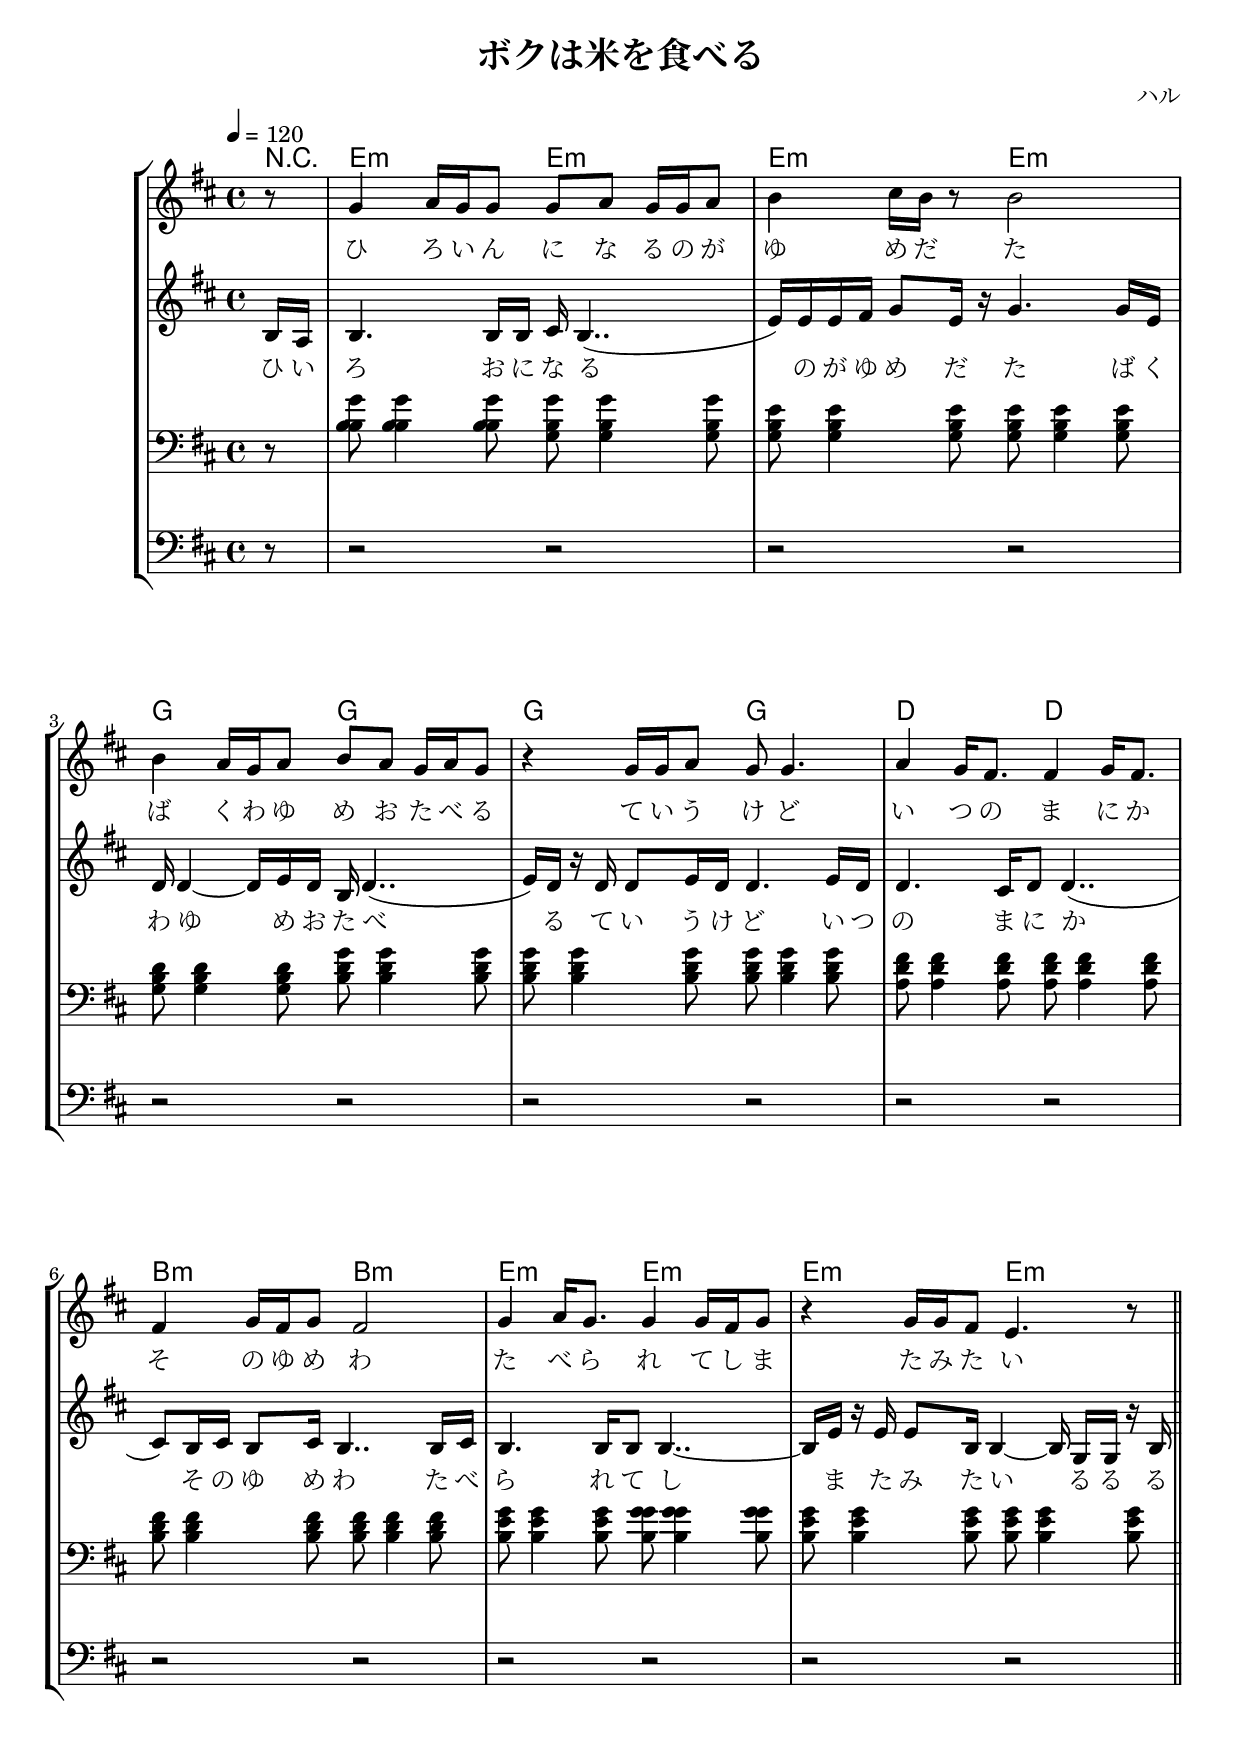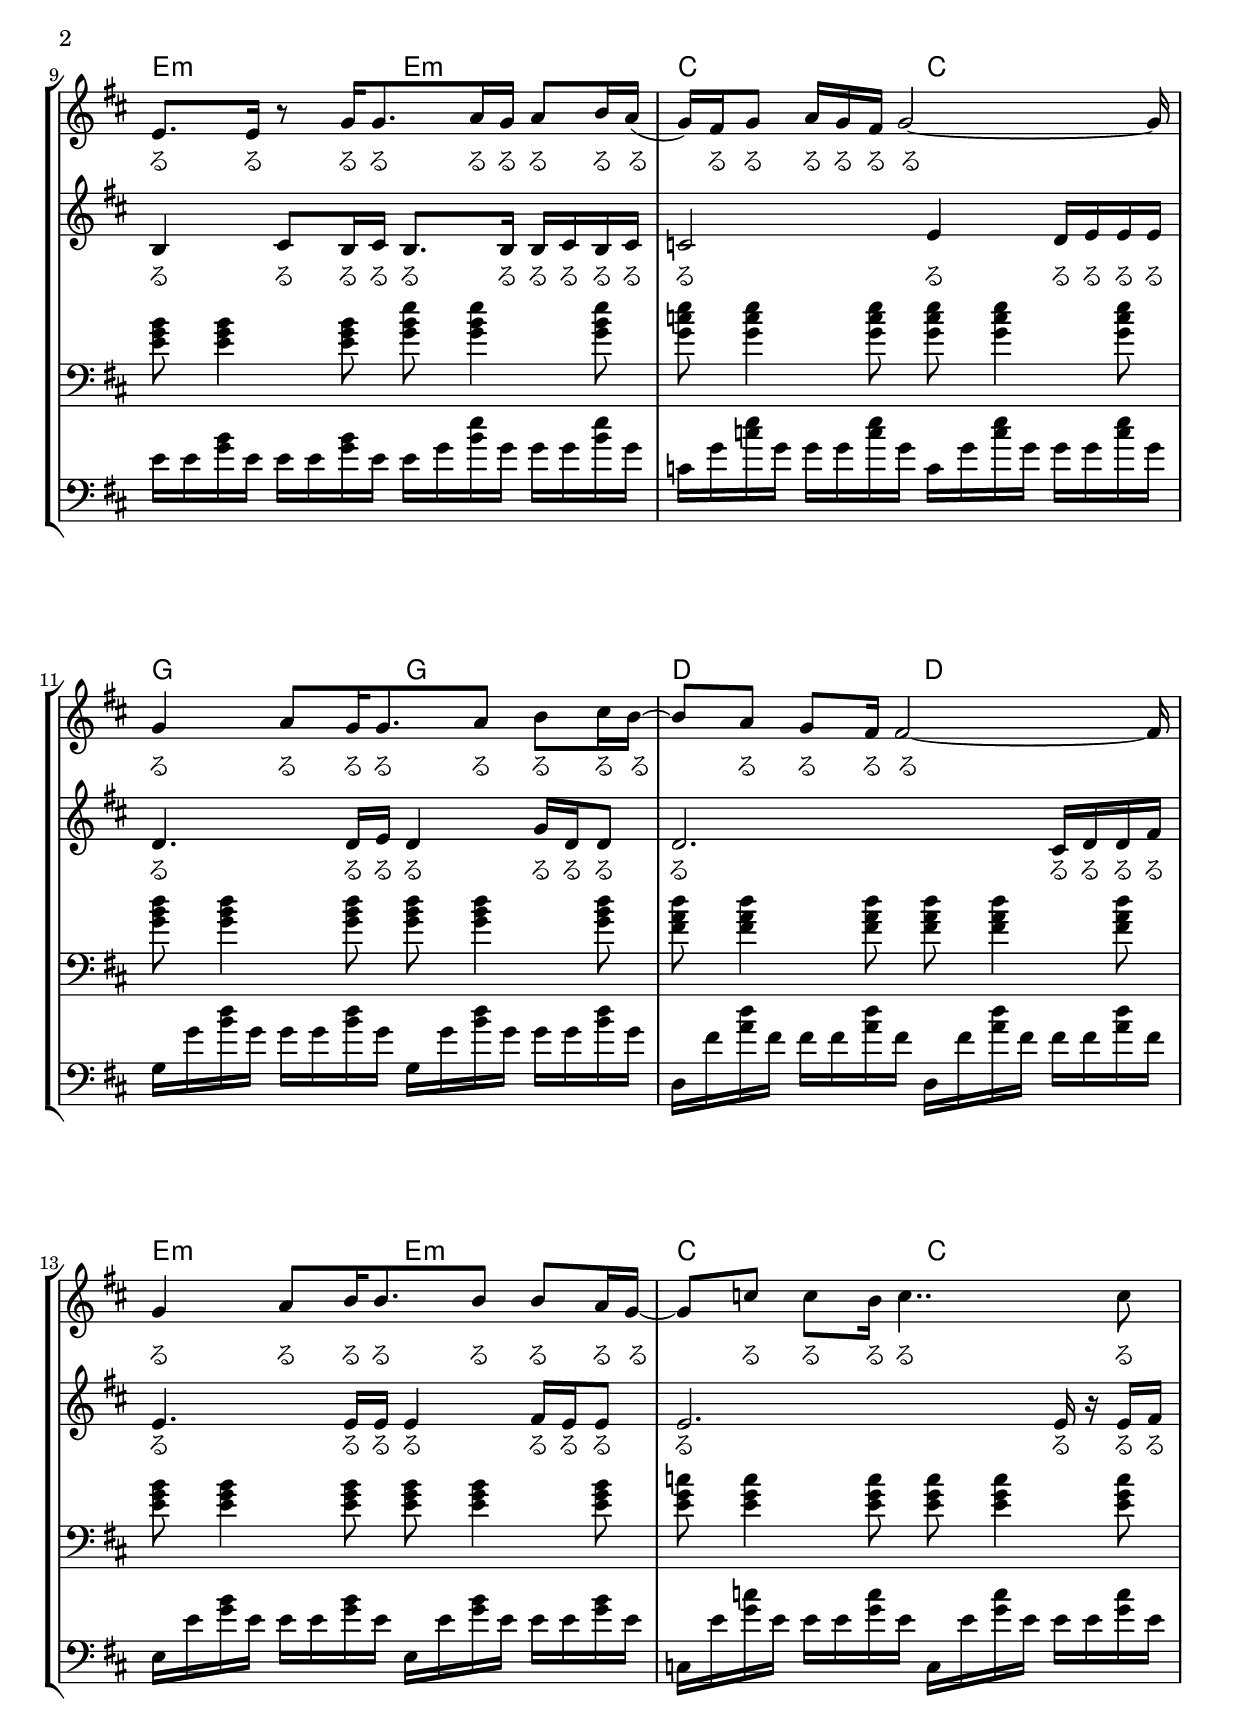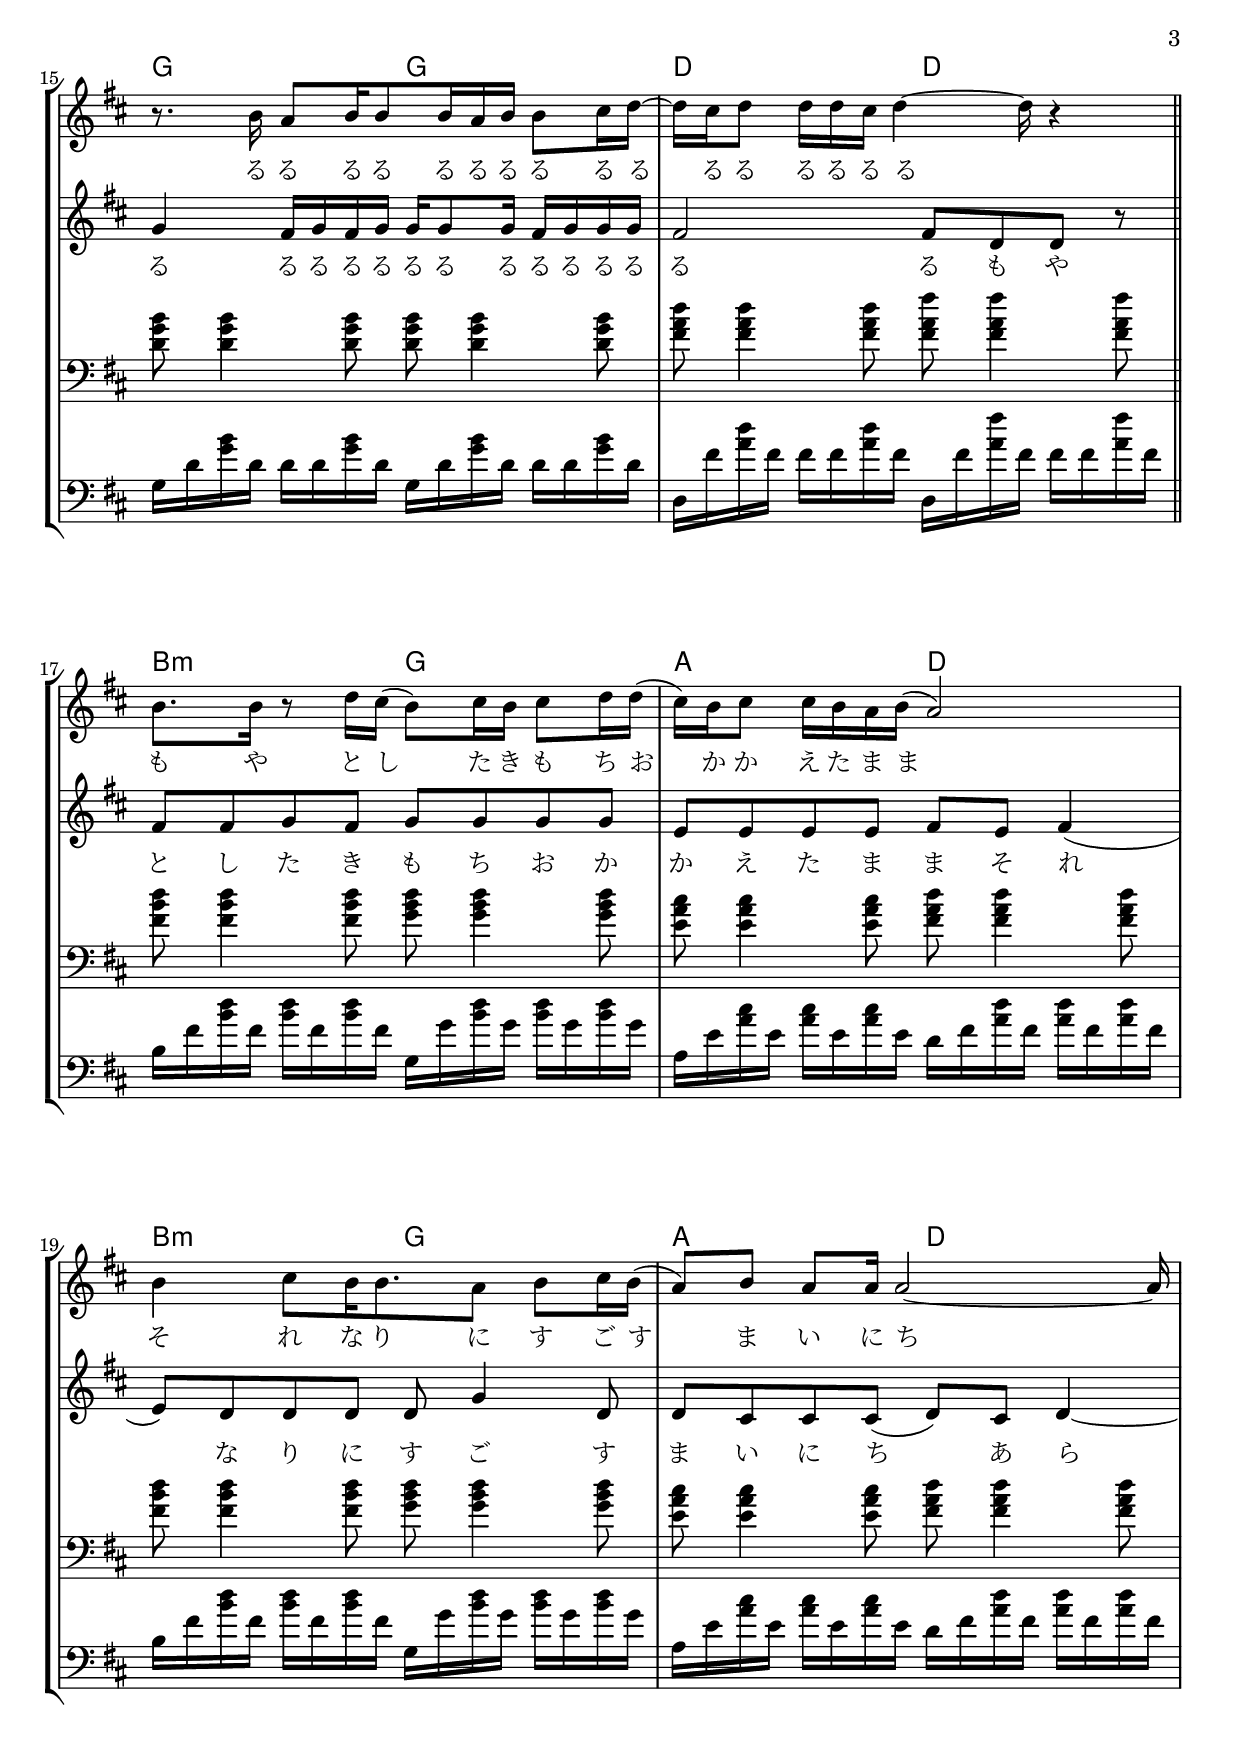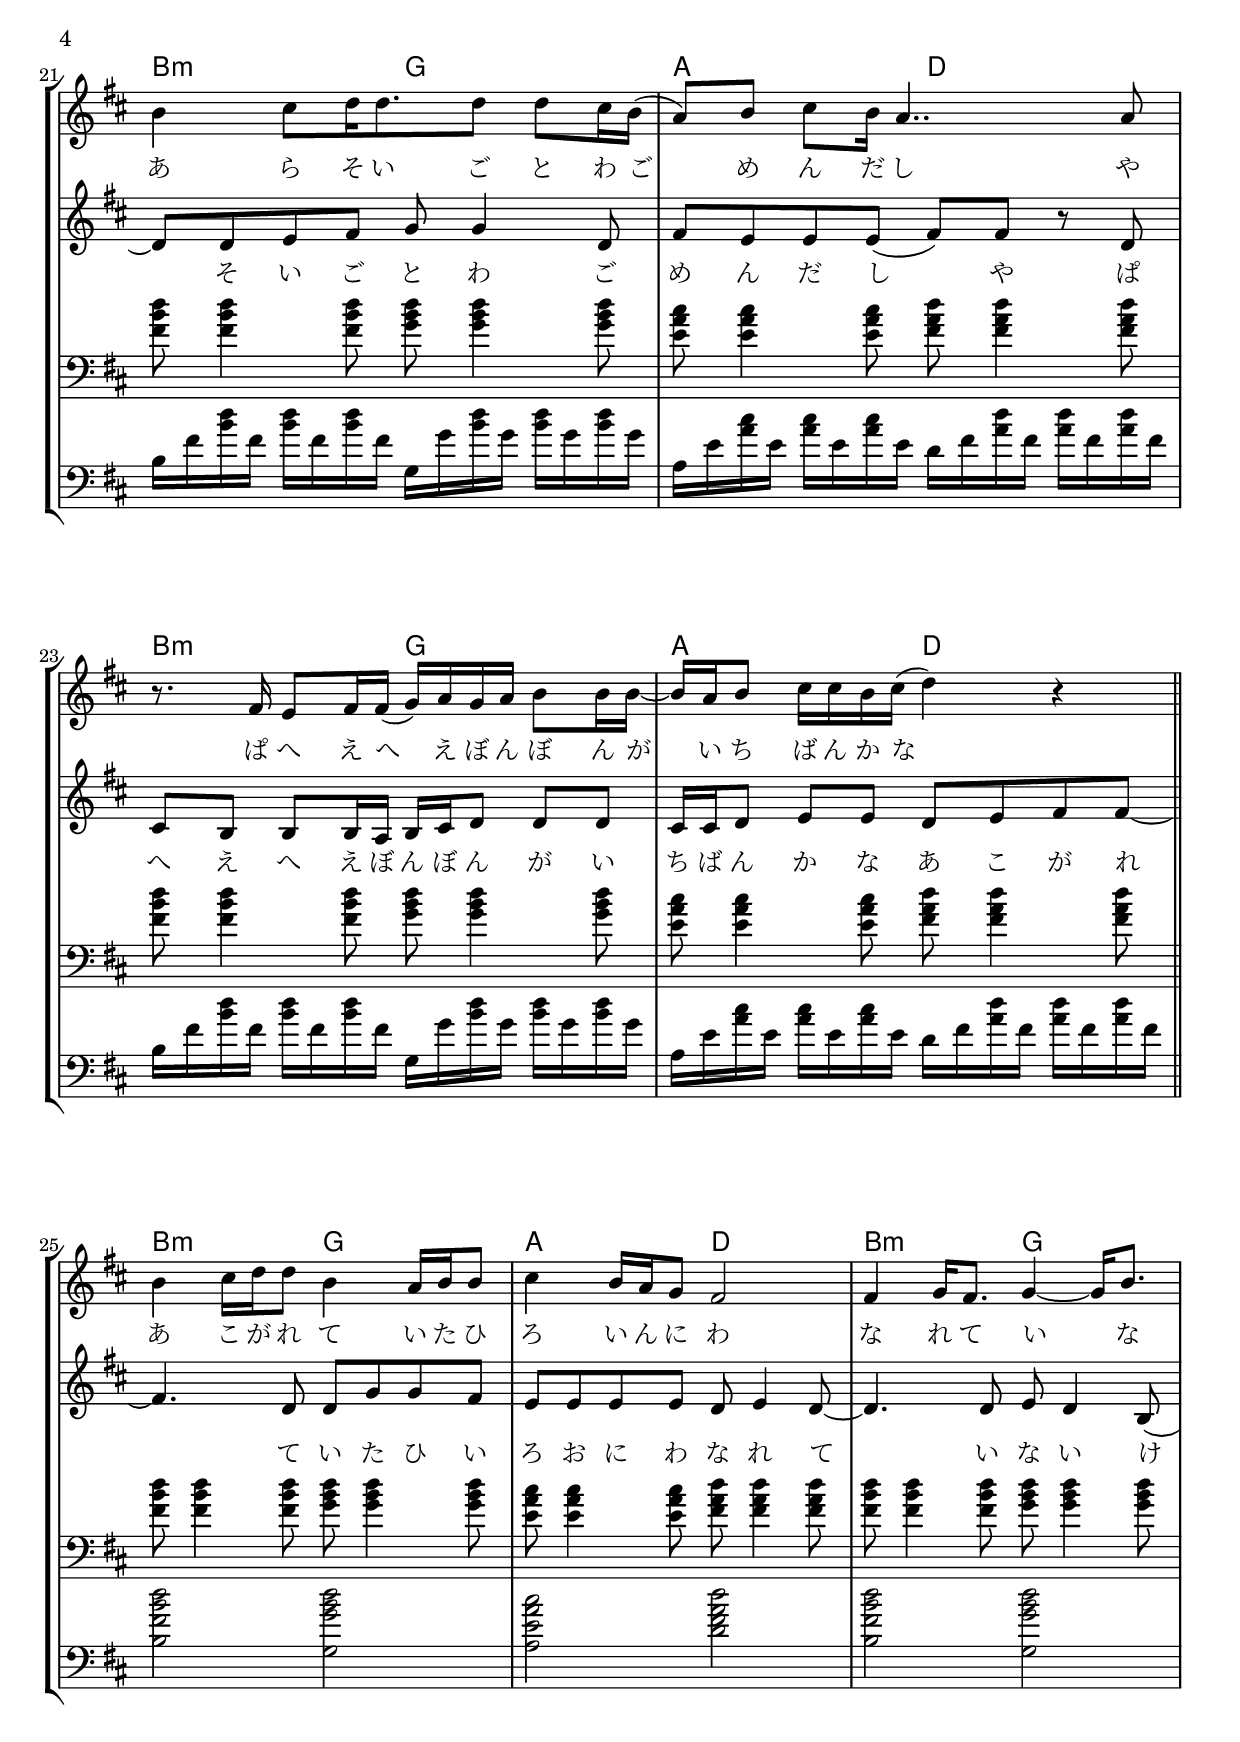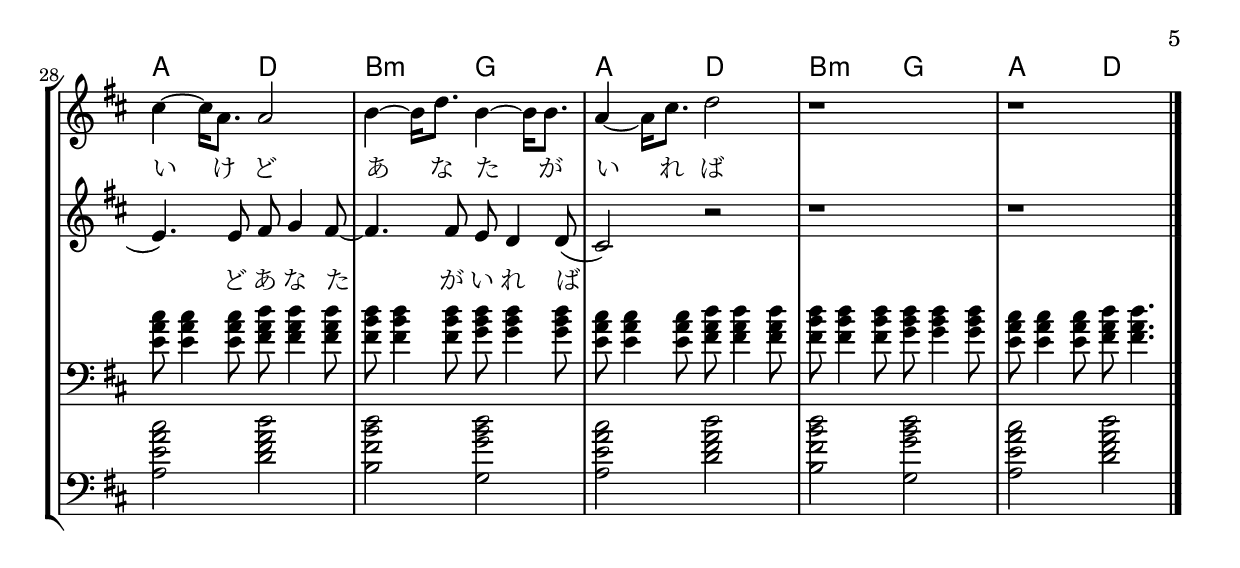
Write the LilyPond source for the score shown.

\version "2.12.1"

\header {
	title = \markup {ボクは米を食べる}
	composer = \markup \center-column {ハル}
}

harmony = \chordmode {
		r8e2:m e:m e:m e:m g g g g d d b:m b:m e:m e:m e:m e:m 

	e:m e:m c c g g d d e:m e:m c c g g d d 

	b:m g a d b:m g a d b:m g a d b:m g a d 

	b:m g a d b:m g a d b:m g a d b:m g a d 
}

melody = {
	\set Staff.midiInstrument = #"fss0.31"
	\partial 8*1
		\key d \major
	\tempo 4 = 120
r8  g'4  a'16  g'16  g'8  g'8  a'8  g'16  g'16  a'8 
	b'4  cis''16  b'16  r8  b'2 
	b'4  a'16  g'16  a'8  b'8  a'8  g'16  a'16  g'8 
	r4  g'16  g'16  a'8  g'8  g'4. 
	a'4  g'16  fis'8.  fis'4  g'16  fis'8. 
	fis'4  g'16  fis'16  g'8  fis'2 
	g'4  a'16  g'8.  g'4  g'16  fis'16  g'8 
	r4  g'16  g'16  fis'8  e'4.  	r8 	\set Staff.midiInstrument = #"Pan Flute"
	 e'8.  e'16  r8  g'16  g'8.  a'16  g'16  a'8  b'16  a'16 
	(g'16)  fis'16  g'8  a'16  g'16  fis'16  g'2~g'16 
	g'4  a'8  g'16  g'8.  a'8  b'8  cis''16  b'16~ 
	b'8  a'8  g'8  fis'16  fis'2~fis'16 
	g'4  a'8  b'16  b'8.  b'8  b'8  a'16  g'16~ 
	g'8  c''8  c''8  b'16  c''4..  c''8 
	r8.  b'16  a'8  b'16  b'8  b'16  a'16  b'16  b'8  cis''16  d''16~ 
	d''16  cis''16  d''8  d''16  d''16  cis''16  d''4~d''16  	r4 	\set Staff.midiInstrument = #"fss0.32"
	 b'8.  b'16  r8  d''16  cis''16  (b'8)  cis''16  b'16  cis''8  d''16  d''16 
	(cis''16)  b'16  cis''8  cis''16  b'16  a'16  b'16  (a'2) 
	b'4  cis''8  b'16  b'8.  a'8  b'8  cis''16  b'16 
	(a'8)  b'8  a'8  a'16  a'2~a'16 
	b'4  cis''8  d''16  d''8.  d''8  d''8  cis''16  b'16 
	(a'8)  b'8  cis''8  b'16  a'4..  a'8 
	r8.  fis'16  e'8  fis'16  fis'16  (g'16)  a'16  g'16  a'16  b'8  b'16  b'16~ 
	b'16  a'16  b'8  cis''16  cis''16  b'16  cis''16  (d''4)  	r4 	\set Staff.midiInstrument = #"fss0.34"
	 b'4  cis''16  d''16  d''8  b'4  a'16  b'16  b'8 
	cis''4  b'16  a'16  g'8  fis'2 
	fis'4  g'16  fis'8.  g'4~g'16  b'8. 
	cis''4~cis''16  a'8.  a'2 
	b'4~b'16  d''8.  b'4~b'16  b'8. 
	a'4~a'16  cis''8.  d''2
	r1 r1 	\bar "|."
}

words = \lyricmode {
	ひ  ろ  い  ん  に  な  る  の  が  ゆ  め  だ  た  ば  く  わ  ゆ  め  お  た  べ  る  て  い  う  け  ど  い  つ  の  ま  に  か  そ  の  ゆ  め  わ  た  べ  ら  れ  て  し  ま  た  み  た  い  
	る  る  る  る  る  る  る  る  る  る  る  る  る  る  る  る  る  る  る  る  る  る  る  る  る  る  る  る  る  る  る  る  る  る  る  る  る  る  る  る  る  る  る  る  る  る  る  る  る  る  る  る  る  る  る  る  
	も  や  と  し  た  き  も  ち  お  か  か  え  た  ま  ま  そ  れ  な  り  に  す  ご  す  ま  い  に  ち  あ  ら  そ  い  ご  と  わ  ご  め  ん  だ  し  や  ぱ  へ  え  へ  え  ぼ  ん  ぼ  ん  が  い  ち  ば  ん  か  な  
	あ  こ  が  れ  て  い  た  ひ  ろ  い  ん  に  わ  な  れ  て  い  な  い  け  ど  あ  な  た  が  い  れ  ば  
}

secondmelody = {
	\set Staff.midiInstrument = #"fss0.29"
	\partial 8*1
		\key d \major
	\tempo 4 = 120
b16  a16 
	b4.  b16  b16  cis'16  b4.. 
	(e'16)  e'16  e'16  fis'16  g'8  e'16  r16  g'4.  g'16  e'16 
	d'16  d'4~d'16  e'16  d'16  b16  d'4.. 
	(e'16)  d'16  r16  d'16  d'8  e'16  d'16  d'4.  e'16  d'16 
	d'4.  cis'16  d'8  d'4.. 
	(cis'8)  b16  cis'16  b8  cis'16  b4..  b16  cis'16 
	b4.  b16  b8  b4..~ 
	b16  e'16  r16  e'16  e'8  b16  b4~b16  	\set Staff.midiInstrument = #"Bassoon"
	g16  g16  r16  b16 
	b4  cis'8  b16  cis'16  b8.  b16  b16  cis'16  b16  cis'16 
	c'2  e'4  d'16  e'16  e'16  e'16 
	d'4.  d'16  e'16  d'4  g'16  d'16  d'8 
	d'2.  cis'16  d'16  d'16  fis'16 
	e'4.  e'16  e'16  e'4  fis'16  e'16  e'8 
	e'2.  e'16  r16  e'16  fis'16 
	g'4  fis'16  g'16  fis'16  g'16  g'16  g'8  g'16  fis'16  g'16  g'16  g'16 
	fis'2  fis'8  	\set Staff.midiInstrument = #"mmi0.34"
	d'8  d'8  r8 
	fis'8  fis'8  g'8  fis'8  g'8  g'8  g'8  g'8 
	e'8  e'8  e'8  e'8  fis'8  e'8  fis'4 
	(e'8)  d'8  d'8  d'8  d'8  g'4  d'8 
	d'8  cis'8  cis'8  cis'8  (d'8)  cis'8  d'4~ 
	d'8  d'8  e'8  fis'8  g'8  g'4  d'8 
	fis'8  e'8  e'8  e'8  (fis'8)  fis'8  r8  d'8 
	cis'8  b8  b8  b16  a16  b16  cis'16  d'8  d'8  d'8 
	cis'16  cis'16  d'8  e'8  e'8  	\set Staff.midiInstrument = #"fss0.5"
	d'8  e'8  fis'8  fis'8~ 
	fis'4.  d'8  d'8  g'8  g'8  fis'8 
	e'8  e'8  e'8  e'8  d'8  e'4  d'8~ 
	d'4.  d'8  e'8  d'4  b8 
	(e'4.)  e'8  fis'8  g'4  fis'8~ 
	fis'4.  fis'8  e'8  d'4  d'8 
	(cis'2)  	r2 r1 r1 	\bar "|."
}

secondwords = \lyricmode {
	ひ  い  ろ  お  に  な  る  の  が  ゆ  め  だ  た  ば  く  わ  ゆ  め  お  た  べ  る  て  い  う  け  ど  い  つ  の  ま  に  か  そ  の  ゆ  め  わ  た  べ  ら  れ  て  し  ま  た  み  た  い  
	る  る  る  る  る  る  る  る  る  る  る  る  る  る  る  る  る  る  る  る  る  る  る  る  る  る  る  る  る  る  る  る  る  る  る  る  る  る  る  る  る  る  る  る  る  る  る  る  る  る  る  る  る  る  る  る  
	も  や  と  し  た  き  も  ち  お  か  か  え  た  ま  ま  そ  れ  な  り  に  す  ご  す  ま  い  に  ち  あ  ら  そ  い  ご  と  わ  ご  め  ん  だ  し  や  ぱ  へ  え  へ  え  ぼ  ん  ぼ  ん  が  い  ち  ば  ん  か  な  
	あ  こ  が  れ  て  い  た  ひ  い  ろ  お  に  わ  な  れ  て  い  な  い  け  ど  あ  な  た  が  い  れ  ば  
}

tempochange = {
	\tempo 4 = 120
	r1 | r1 | r1 | r1 | r1 | r1 | r1 | r1 \bar "||"
	\tempo 4 = 120
	r1 | r1 | r1 | r1 | r1 | r1 | r1 | r1 \bar "||"
	\tempo 4 = 120
	r1 | r1 | r1 | r1 | r1 | r1 | r1 | r1 \bar "||"
	\tempo 4 = 120
	r1 | r1 | r1 | r1 | r1 | r1 | r1 | r1 \bar "|."
}

mainacc = {
	\clef bass
	\set Staff.midiInstrument = #"Acoustic grand"
	\key d \major
	\tempo 4 = 120
	\partial 8*1
	r8	<b b g'>8 <b b g'>4 <b b g'>8
	<g b g'>8 <g b g'>4 <g b g'>8
	<g b e'>8 <g b e'>4 <g b e'>8
	<g b e'>8 <g b e'>4 <g b e'>8
	<g b d'>8 <g b d'>4 <g b d'>8
	<b d' g'>8 <b d' g'>4 <b d' g'>8
	<b d' g'>8 <b d' g'>4 <b d' g'>8
	<b d' g'>8 <b d' g'>4 <b d' g'>8
	<a d' fis'>8 <a d' fis'>4 <a d' fis'>8
	<a d' fis'>8 <a d' fis'>4 <a d' fis'>8
	<b d' fis'>8 <b d' fis'>4 <b d' fis'>8
	<b d' fis'>8 <b d' fis'>4 <b d' fis'>8
	<b e' g'>8 <b e' g'>4 <b e' g'>8
	<b g' g'>8 <b g' g'>4 <b g' g'>8
	<b e' g'>8 <b e' g'>4 <b e' g'>8
	<b e' g'>8 <b e' g'>4 <b e' g'>8
	\bar "||"

	\set Staff.midiInstrument = #"Electric Piano2"
	<e' g' b'>8 <e' g' b'>4 <e' g' b'>8
	<g' b' e''>8 <g' b' e''>4 <g' b' e''>8
	<g' c'' e''>8 <g' c'' e''>4 <g' c'' e''>8
	<g' c'' e''>8 <g' c'' e''>4 <g' c'' e''>8
	<g' b' d''>8 <g' b' d''>4 <g' b' d''>8
	<g' b' d''>8 <g' b' d''>4 <g' b' d''>8
	<fis' a' d''>8 <fis' a' d''>4 <fis' a' d''>8
	<fis' a' d''>8 <fis' a' d''>4 <fis' a' d''>8
	<e' g' b'>8 <e' g' b'>4 <e' g' b'>8
	<e' g' b'>8 <e' g' b'>4 <e' g' b'>8
	<e' g' c''>8 <e' g' c''>4 <e' g' c''>8
	<e' g' c''>8 <e' g' c''>4 <e' g' c''>8
	<d' g' b'>8 <d' g' b'>4 <d' g' b'>8
	<d' g' b'>8 <d' g' b'>4 <d' g' b'>8
	<fis' a' d''>8 <fis' a' d''>4 <fis' a' d''>8
	<fis' a' fis''>8 <fis' a' fis''>4 <fis' a' fis''>8
	\bar "||"

	\set Staff.midiInstrument = #"Electric Piano 1"
	<fis' b' d''>8 <fis' b' d''>4 <fis' b' d''>8
	<g' b' d''>8 <g' b' d''>4 <g' b' d''>8
	<e' a' cis''>8 <e' a' cis''>4 <e' a' cis''>8
	<fis' a' d''>8 <fis' a' d''>4 <fis' a' d''>8
	<fis' b' d''>8 <fis' b' d''>4 <fis' b' d''>8
	<g' b' d''>8 <g' b' d''>4 <g' b' d''>8
	<e' a' cis''>8 <e' a' cis''>4 <e' a' cis''>8
	<fis' a' d''>8 <fis' a' d''>4 <fis' a' d''>8
	<fis' b' d''>8 <fis' b' d''>4 <fis' b' d''>8
	<g' b' d''>8 <g' b' d''>4 <g' b' d''>8
	<e' a' cis''>8 <e' a' cis''>4 <e' a' cis''>8
	<fis' a' d''>8 <fis' a' d''>4 <fis' a' d''>8
	<fis' b' d''>8 <fis' b' d''>4 <fis' b' d''>8
	<g' b' d''>8 <g' b' d''>4 <g' b' d''>8
	<e' a' cis''>8 <e' a' cis''>4 <e' a' cis''>8
	<fis' a' d''>8 <fis' a' d''>4 <fis' a' d''>8
	\bar "||"

	\set Staff.midiInstrument = #"Electric Grand"
	<fis' b' d''>8 <fis' b' d''>4 <fis' b' d''>8
	<g' b' d''>8 <g' b' d''>4 <g' b' d''>8
	<e' a' cis''>8 <e' a' cis''>4 <e' a' cis''>8
	<fis' a' d''>8 <fis' a' d''>4 <fis' a' d''>8
	<fis' b' d''>8 <fis' b' d''>4 <fis' b' d''>8
	<g' b' d''>8 <g' b' d''>4 <g' b' d''>8
	<e' a' cis''>8 <e' a' cis''>4 <e' a' cis''>8
	<fis' a' d''>8 <fis' a' d''>4 <fis' a' d''>8
	<fis' b' d''>8 <fis' b' d''>4 <fis' b' d''>8
	<g' b' d''>8 <g' b' d''>4 <g' b' d''>8
	<e' a' cis''>8 <e' a' cis''>4 <e' a' cis''>8
	<fis' a' d''>8 <fis' a' d''>4 <fis' a' d''>8
	<fis' b' d''>8 <fis' b' d''>4 <fis' b' d''>8
	<g' b' d''>8 <g' b' d''>4 <g' b' d''>8
	<e' a' cis''>8 <e' a' cis''>4 <e' a' cis''>8
	<fis' a' d''>8 <fis' a' d''>4.
	\bar "|."
}

subacc = {
	\clef bass
	\set Staff.midiInstrument = #"Acoustic grand"
	\key d \major
	\tempo 4 = 120
	\partial 8*1
	r8	r2
	r2
	r2
	r2
	r2
	r2
	r2
	r2
	r2
	r2
	r2
	r2
	r2
	r2
	r2
	r2
	\bar "||"

	\set Staff.midiInstrument = #"Honky-tonk"
	e'16 e' <g' b'> e' e' e' <g' b'> e'
	e'16 g' <b' e''> g' g' g' <b' e''> g'
	c'16 g' <c'' e''> g' g' g' <c'' e''> g'
	c'16 g' <c'' e''> g' g' g' <c'' e''> g'
	g16 g' <b' d''> g' g' g' <b' d''> g'
	g16 g' <b' d''> g' g' g' <b' d''> g'
	d16 fis' <a' d''> fis' fis' fis' <a' d''> fis'
	d16 fis' <a' d''> fis' fis' fis' <a' d''> fis'
	e16 e' <g' b'> e' e' e' <g' b'> e'
	e16 e' <g' b'> e' e' e' <g' b'> e'
	c16 e' <g' c''> e' e' e' <g' c''> e'
	c16 e' <g' c''> e' e' e' <g' c''> e'
	g16 d' <g' b'> d' d' d' <g' b'> d'
	g16 d' <g' b'> d' d' d' <g' b'> d'
	d16 fis' <a' d''> fis' fis' fis' <a' d''> fis'
	d16 fis' <a' fis''> fis' fis' fis' <a' fis''> fis'
	\bar "||"

	\set Staff.midiInstrument = #"Bright Acoustic"
	b16 fis' <b' d''> fis' <b' d''> fis' <b' d''> fis'
	g16 g' <b' d''> g' <b' d''> g' <b' d''> g'
	a16 e' <a' cis''> e' <a' cis''> e' <a' cis''> e'
	d'16 fis' <a' d''> fis' <a' d''> fis' <a' d''> fis'
	b16 fis' <b' d''> fis' <b' d''> fis' <b' d''> fis'
	g16 g' <b' d''> g' <b' d''> g' <b' d''> g'
	a16 e' <a' cis''> e' <a' cis''> e' <a' cis''> e'
	d'16 fis' <a' d''> fis' <a' d''> fis' <a' d''> fis'
	b16 fis' <b' d''> fis' <b' d''> fis' <b' d''> fis'
	g16 g' <b' d''> g' <b' d''> g' <b' d''> g'
	a16 e' <a' cis''> e' <a' cis''> e' <a' cis''> e'
	d'16 fis' <a' d''> fis' <a' d''> fis' <a' d''> fis'
	b16 fis' <b' d''> fis' <b' d''> fis' <b' d''> fis'
	g16 g' <b' d''> g' <b' d''> g' <b' d''> g'
	a16 e' <a' cis''> e' <a' cis''> e' <a' cis''> e'
	d'16 fis' <a' d''> fis' <a' d''> fis' <a' d''> fis'
	\bar "||"

	\set Staff.midiInstrument = #"Pad 4 (choir)"
	<b fis' b' d''>2
	<g g' b' d''>2
	<a e' a' cis''>2
	<d' fis' a' d''>2
	<b fis' b' d''>2
	<g g' b' d''>2
	<a e' a' cis''>2
	<d' fis' a' d''>2
	<b fis' b' d''>2
	<g g' b' d''>2
	<a e' a' cis''>2
	<d' fis' a' d''>2
	<b fis' b' d''>2
	<g g' b' d''>2
	<a e' a' cis''>2
	<d' fis' a' d''>2
	\bar "|."
}

percA = {
	\drummode {
	\partial 8*1
	r8	r1 |r1 |r1 |r1 |r1 |r1 |r1 |r1 \bar "||"
	hh8 hh8 hh8 hh8 hh8 hh8 hh8 hh8  |hh8 hh8 hh8 hh8 hh4 hh8 hh8  |hh8 hh8 hh8 hh8 hh8 hh8 hh8 hh8  |hh8 hh8 hh8 hh2 r8  |hh8 hh8 hh8 hh8 hh8 hh8 hh8 hh8  |hh8 hh8 hh8 hh8 hh4 hh8 hh8  |hh8 hh8 hh8 hh8 hh8 hh8 hh8 hh8  |r8 hh2. r8  \bar "||"
	hh8 hh8 hh8 hh8 hh8 hh8 hh8 hh8  |hh8 hh8 hh8 hh8 hh4 hh8 hh8  |hh8 hh8 hh8 hh8 hh8 hh8 hh8 hh8  |hh8 hh8 hh8 hh2 r8  |hh8 hh8 hh8 hh8 hh8 hh8 hh8 hh8  |hh8 hh8 hh8 hh8 hh4 hh8 hh8  |hh8 hh8 hh8 hh8 hh8 hh8 hh8 hh8  |r8 hh2. r8  \bar "||"
	r1 |r1 |r1 |r1 |r1 |r1 |r1 |r1 \bar "|."
	}
}

percB = {
	\drummode {
	\partial 8*1
	r8	r1 |r1 |r1 |r1 |r1 |r1 |r1 |r1 \bar "||"
	r4 sn8. sn8 sn8. sn8. sn16  |r4 sn8. sn8 sn8. sn4  |r4 sn8. sn8 sn8. sn8. sn16  |r8 sn8 sn4 sn8 sn16 sn8 sn8 sn16  |r4 sn8. sn8 sn8. sn8. sn16  |r4 sn8. sn8 sn8. sn4  |r4 sn8. sn8 sn8. sn8. sn16  |r4 sn2 sn4  \bar "||"
	r4 sn8. sn8 sn8. sn8. sn16  |r4 sn8. sn8 sn8. sn4  |r4 sn8. sn8 sn8. sn8. sn16  |r8 sn8 sn4 sn8 sn16 sn8 sn8 sn16  |r4 sn8. sn8 sn8. sn8. sn16  |r4 sn8. sn8 sn8. sn4  |r4 sn8. sn8 sn8. sn8. sn16  |r4 sn2 sn4  \bar "||"
	r1 |r1 |r1 |r1 |r1 |r1 |r1 |r1 \bar "|."
	}
}

percC = {
	\drummode {
	\partial 8*1
	r8	r1 |r1 |r1 |r1 |r1 |r1 |r1 |r1 \bar "||"
	bd8 bd4 bd2 bd8  |bd8 bd2 bd4.  |bd8 bd4 bd2 bd8  |bd4 r16 bd8. bd2  |bd8 bd4 bd2 bd8  |bd8 bd2 bd4.  |bd8 bd4 bd2 bd8  |bd8 bd4. bd4. bd8  \bar "||"
	bd8 bd4 bd2 bd8  |bd8 bd2 bd4.  |bd8 bd4 bd2 bd8  |bd4 r16 bd8. bd2  |bd8 bd4 bd2 bd8  |bd8 bd2 bd4.  |bd8 bd4 bd2 bd8  |bd8 bd4. bd4. bd8  \bar "||"
	r1 |r1 |r1 |r1 |r1 |r1 |r1 |r1 \bar "|."
	}
}

percD = {
	\drummode {
	\partial 8*1
	r8	r1 |r1 |r1 |r1 |r1 |r1 |r1 |r1 \bar "||"
	r1  |r2 r8 hho4.  |r1  |r4. r16 hho2 r16  |r1  |r2 r8 hho4.  |r1  |r4. r16 hho2 r16  \bar "||"
	r1  |r2 r8 hho4.  |r1  |r4. r16 hho2 r16  |r1  |r2 r8 hho4.  |r1  |r4. r16 hho2 r16  \bar "||"
	r1 |r1 |r1 |r1 |r1 |r1 |r1 |r1 \bar "|."
	}
}

percE = {
	\drummode {
	\partial 8*1
	r8	r1 |r1 |r1 |r1 |r1 |r1 |r1 |r1 \bar "||"
	r1 |r1 |r1 |r1 |r1 |r1 |r1 |cymc1  \bar "||"
	r1 |r1 |r1 |r1 |r1 |r1 |r1 |cymc1  \bar "||"
	r1 |r1 |r1 |r1 |r1 |r1 |r1 |r1 \bar "|."
	}
}

percF = {
	\drummode {
	\partial 8*1
	r8	r1 | r1 | r1 | r1 | r1 | r1 | r1 | r1 \bar "||"
	r1 |r1 |r1 |r1 |r1 |r1 |r1 |r4 r16 tommh16 tommh4. tommh4  \bar "||"
	r1 |r1 |r1 |r1 |r1 |r1 |r1 |r4 r16 tommh16 tommh4. tommh4  \bar "||"
	r1 | r1 | r1 | r1 | r1 | r1 | r1 | r1 \bar "|."
	}
}

percG = {
	\drummode {
	\partial 8*1
	r8	r1 | r1 | r1 | r1 | r1 | r1 | r1 | r1 \bar "||"
	r1 |r1 |r1 |r1 |r1 |r1 |r1 |r4. r16 tomml4. tomml8.  \bar "||"
	r1 |r1 |r1 |r1 |r1 |r1 |r1 |r4. r16 tomml4. tomml8.  \bar "||"
	r1 | r1 | r1 | r1 | r1 | r1 | r1 | r1 \bar "|."
	}
}

percH = {
	\drummode {
	\partial 8*1
	r8	r1 | r1 | r1 | r1 | r1 | r1 | r1 | r1 \bar "||"
	r1 |r1 |r1 |r1 |r1 |r1 |r1 |r2 r16 toml8 toml4 r16  \bar "||"
	r1 |r1 |r1 |r1 |r1 |r1 |r1 |r2 r16 toml8 toml4 r16  \bar "||"
	r1 | r1 | r1 | r1 | r1 | r1 | r1 | r1 \bar "|."
	}
}

percI = {
	\drummode {
	\partial 8*1
	r8	r1 | r1 | r1 | r1 | r1 | r1 | r1 | r1 \bar "||"
	r1 |r1 |r1 |r1 |r1 |r1 |r1 |r2 r8 tomfh4 tomfh8  \bar "||"
	r1 |r1 |r1 |r1 |r1 |r1 |r1 |r2 r8 tomfh4 tomfh8  \bar "||"
	r1 | r1 | r1 | r1 | r1 | r1 | r1 | r1 \bar "|."
	}
}

\score {
	<<
		\new StaffGroup <<
			\new ChordNames {\harmony}
			\new Voice = "melody" {\melody}
			\new Lyrics \lyricsto "melody" \words
			\new Voice = "secondmelody" {\secondmelody}
			\new Lyrics \lyricsto "secondmelody" \secondwords
			\new Staff = "mainacc" {\mainacc}
			\new Staff = "subacc" {\subacc}
		>>
	>>
	\layout { }
}
